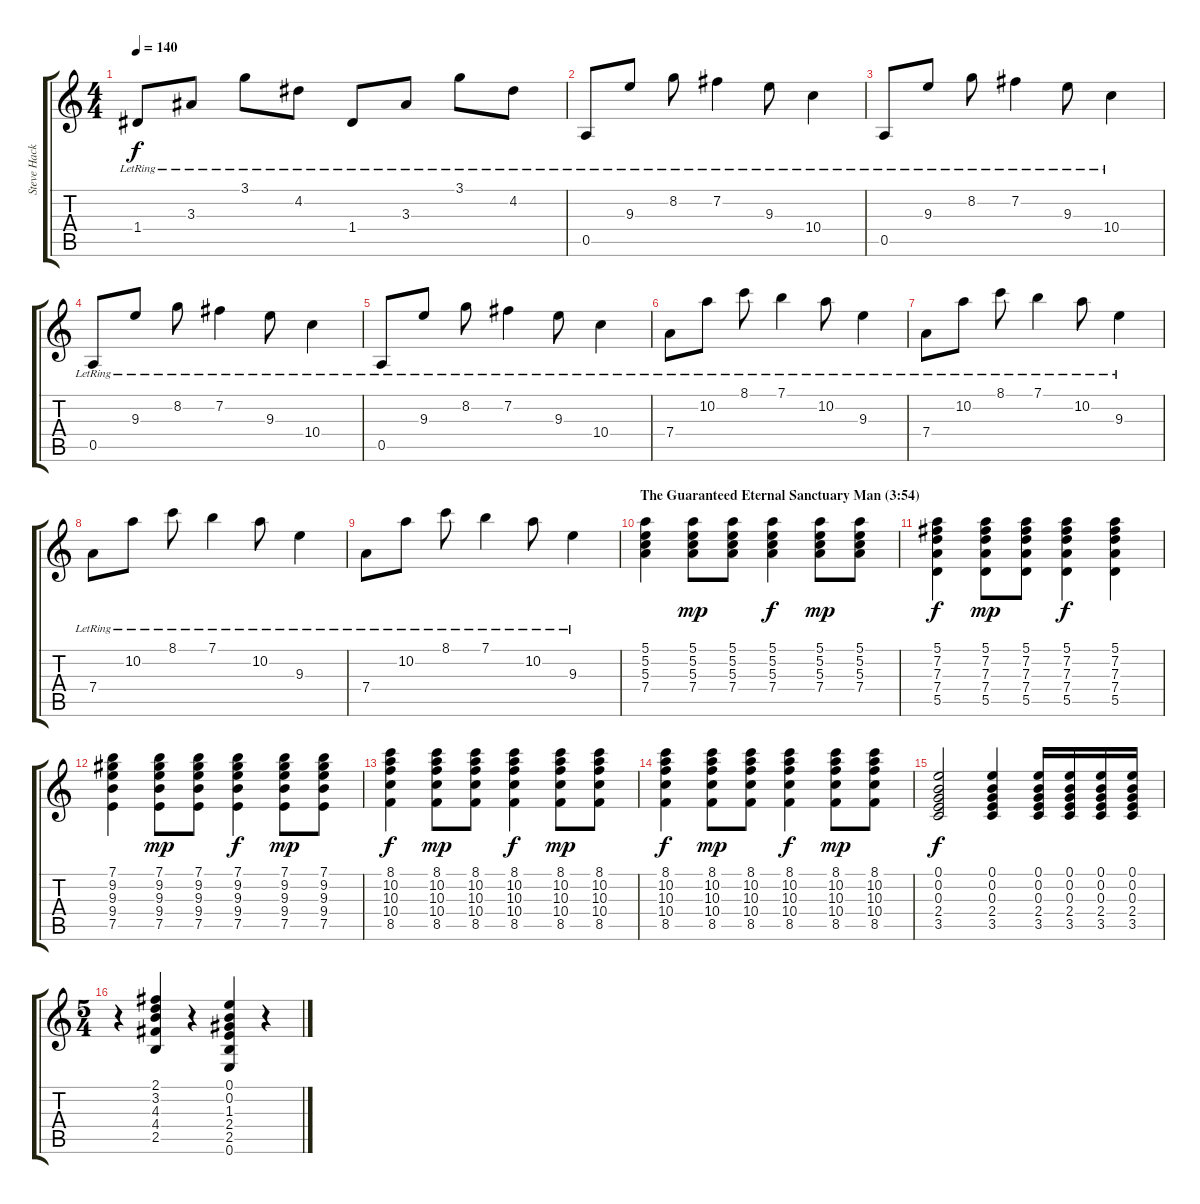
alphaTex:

\track ("Steve Hackett (12-string guitar 2)" "Steve Hack") {instrument acousticguitarsteel}
\staff {score tabs}
\tuning (E4 B3 G3 D3 A2 E2) {hide}
\ts (4 4)
\tempo 140
\clef g2
\ks c
1.4{lr}.8{dy f} 3.3{lr}.8 3.1{lr}.8 4.2{lr}.8 1.4{lr}.8 3.3{lr}.8 3.1{lr}.8 4.2{lr}.8 |
0.5{lr}.8 9.3{lr}.8 8.2{lr}.8 7.2{lr}.4 9.3{lr}.8 10.4{lr}.4 |
0.5{lr}.8 9.3{lr}.8 8.2{lr}.8 7.2{lr}.4 9.3{lr}.8 10.4{lr}.4 |
0.5{lr}.8 9.3{lr}.8 8.2{lr}.8 7.2{lr}.4 9.3{lr}.8 10.4{lr}.4 |
0.5{lr}.8 9.3{lr}.8 8.2{lr}.8 7.2{lr}.4 9.3{lr}.8 10.4{lr}.4 |
7.4{lr}.8 10.2{lr}.8 8.1{lr}.8 7.1{lr}.4 10.2{lr}.8 9.3{lr}.4 |
7.4{lr}.8 10.2{lr}.8 8.1{lr}.8 7.1{lr}.4 10.2{lr}.8 9.3{lr}.4 |
7.4{lr}.8 10.2{lr}.8 8.1{lr}.8 7.1{lr}.4 10.2{lr}.8 9.3{lr}.4 |
7.4{lr}.8 10.2{lr}.8 8.1{lr}.8 7.1{lr}.4 10.2{lr}.8 9.3{lr}.4 |
\section ("" "The Guaranteed Eternal Sanctuary Man (3:54)")
(5.1 5.2 5.3 7.4).4 (5.1 5.2 5.3 7.4).8{dy mp} (5.1 5.2 5.3 7.4).8 (5.1 5.2 5.3 7.4).4{dy f} (5.1 5.2 5.3 7.4).8{dy mp} (5.1 5.2 5.3 7.4).8 |
(5.1 7.2 7.3 7.4 5.5).4{dy f} (5.1 7.2 7.3 7.4 5.5).8{dy mp} (5.1 7.2 7.3 7.4 5.5).8 (5.1 7.2 7.3 7.4 5.5).4{dy f} (5.1 7.2 7.3 7.4 5.5).4 |
(7.1 9.2 9.3 9.4 7.5).4 (7.1 9.2 9.3 9.4 7.5).8{dy mp} (7.1 9.2 9.3 9.4 7.5).8 (7.1 9.2 9.3 9.4 7.5).4{dy f} (7.1 9.2 9.3 9.4 7.5).8{dy mp} (7.1 9.2 9.3 9.4 7.5).8 |
(8.1 10.2 10.3 10.4 8.5).4{dy f} (8.1 10.2 10.3 10.4 8.5).8{dy mp} (8.1 10.2 10.3 10.4 8.5).8 (8.1 10.2 10.3 10.4 8.5).4{dy f} (8.1 10.2 10.3 10.4 8.5).8{dy mp} (8.1 10.2 10.3 10.4 8.5).8 |
(8.1 10.2 10.3 10.4 8.5).4{dy f} (8.1 10.2 10.3 10.4 8.5).8{dy mp} (8.1 10.2 10.3 10.4 8.5).8 (8.1 10.2 10.3 10.4 8.5).4{dy f} (8.1 10.2 10.3 10.4 8.5).8{dy mp} (8.1 10.2 10.3 10.4 8.5).8 |
(0.1 0.2 0.3 2.4 3.5).2{dy f} (0.1 0.2 0.3 2.4 3.5).4 (0.1 0.2 0.3 2.4 3.5).16 (0.1 0.2 0.3 2.4 3.5).16 (0.1 0.2 0.3 2.4 3.5).16 (0.1 0.2 0.3 2.4 3.5).16 |
\ts (5 4)
r.4 (2.1 3.2 4.3 4.4 2.5).4 r.4 (0.1 0.2 1.3 2.4 2.5 0.6).4 r.4
